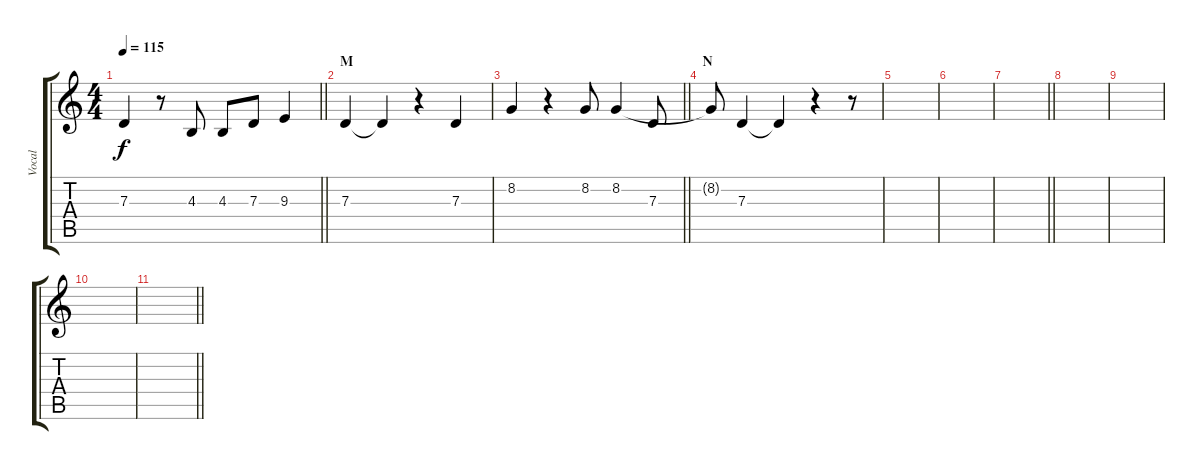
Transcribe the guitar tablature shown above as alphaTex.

\track ("Vocal" "Vocal") {instrument clarinet}
\staff {score tabs}
\tuning (E4 B3 G3 D3 A2 E2) {hide}
\ts (4 4)
\tempo 115
\clef g2
\barLineRight lightlight
\ks c
7.3.4{dy f} r.8 4.3.8 4.3.8 7.3.8 9.3.4 |
\section ("" "M")
7.3.4 7.3{t}.4 r.4 7.3.4 |
\barLineRight lightlight
8.2.4 r.4 8.2.8 8.2.4 7.3.8 |
\section ("" "N")
8.2{t}.8 7.3.4 7.3{t}.4 r.4 r.8 |
|
|
\barLineRight lightlight
|
|
|
|
\barLineRight lightlight
